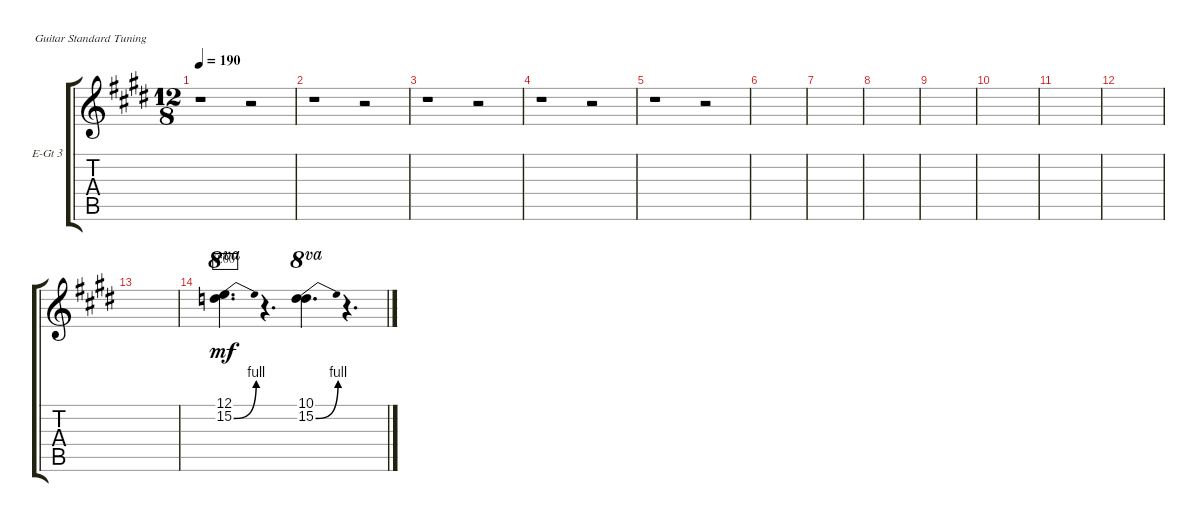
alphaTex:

\defaultSystemsLayout 4
\bracketExtendMode groupsimilarinstruments
\firstSystemTrackNameOrientation horizontal
\otherSystemsTrackNameOrientation horizontal
\track ("Electric Guitar 3" "E-Gt 3") {instrument electricguitarclean}
\staff {score tabs}
\tuning (E4 B3 G3 D3 A2 E2)
\ts (12 8)
\tempo 190
\clef g2
\scale
0.487395
\ks c#minor
r.1{dy mf instrument electricguitarclean} r.2 |
\scale
0.256303 r.1 r.2 |
\scale
0.256303 r.1 r.2 |
r.1 r.2 |
r.1 r.2 |
|
|
|
|
|
|
|
|
(12.1 15.2{be (bend 0 0 2.4 4)}).4{d ot 8va timer} r.4{d} (15.2{be (bend 0 0 3 4)} 10.1).4{d ot 8va} r.4{d}
